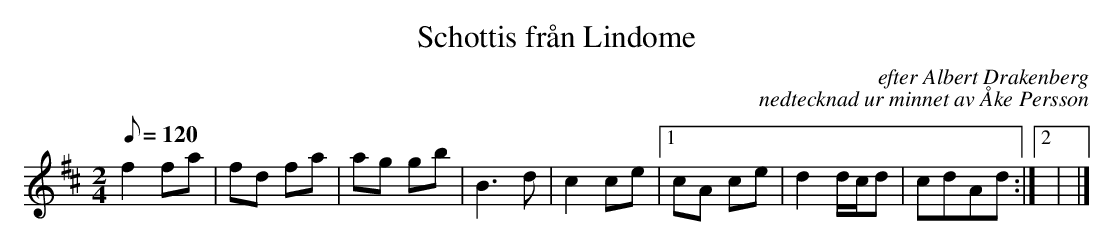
X:1
T:Schottis från Lindome
C:efter Albert Drakenberg
C:nedtecknad ur minnet av Åke Persson
M:2/4
L:1/8
K:D
Q:120
f2 fa | fd fa | ag gb | B3 d | c2 ce |1 cA ce | d2 d/c/d | cdAd :|2  |  |]
